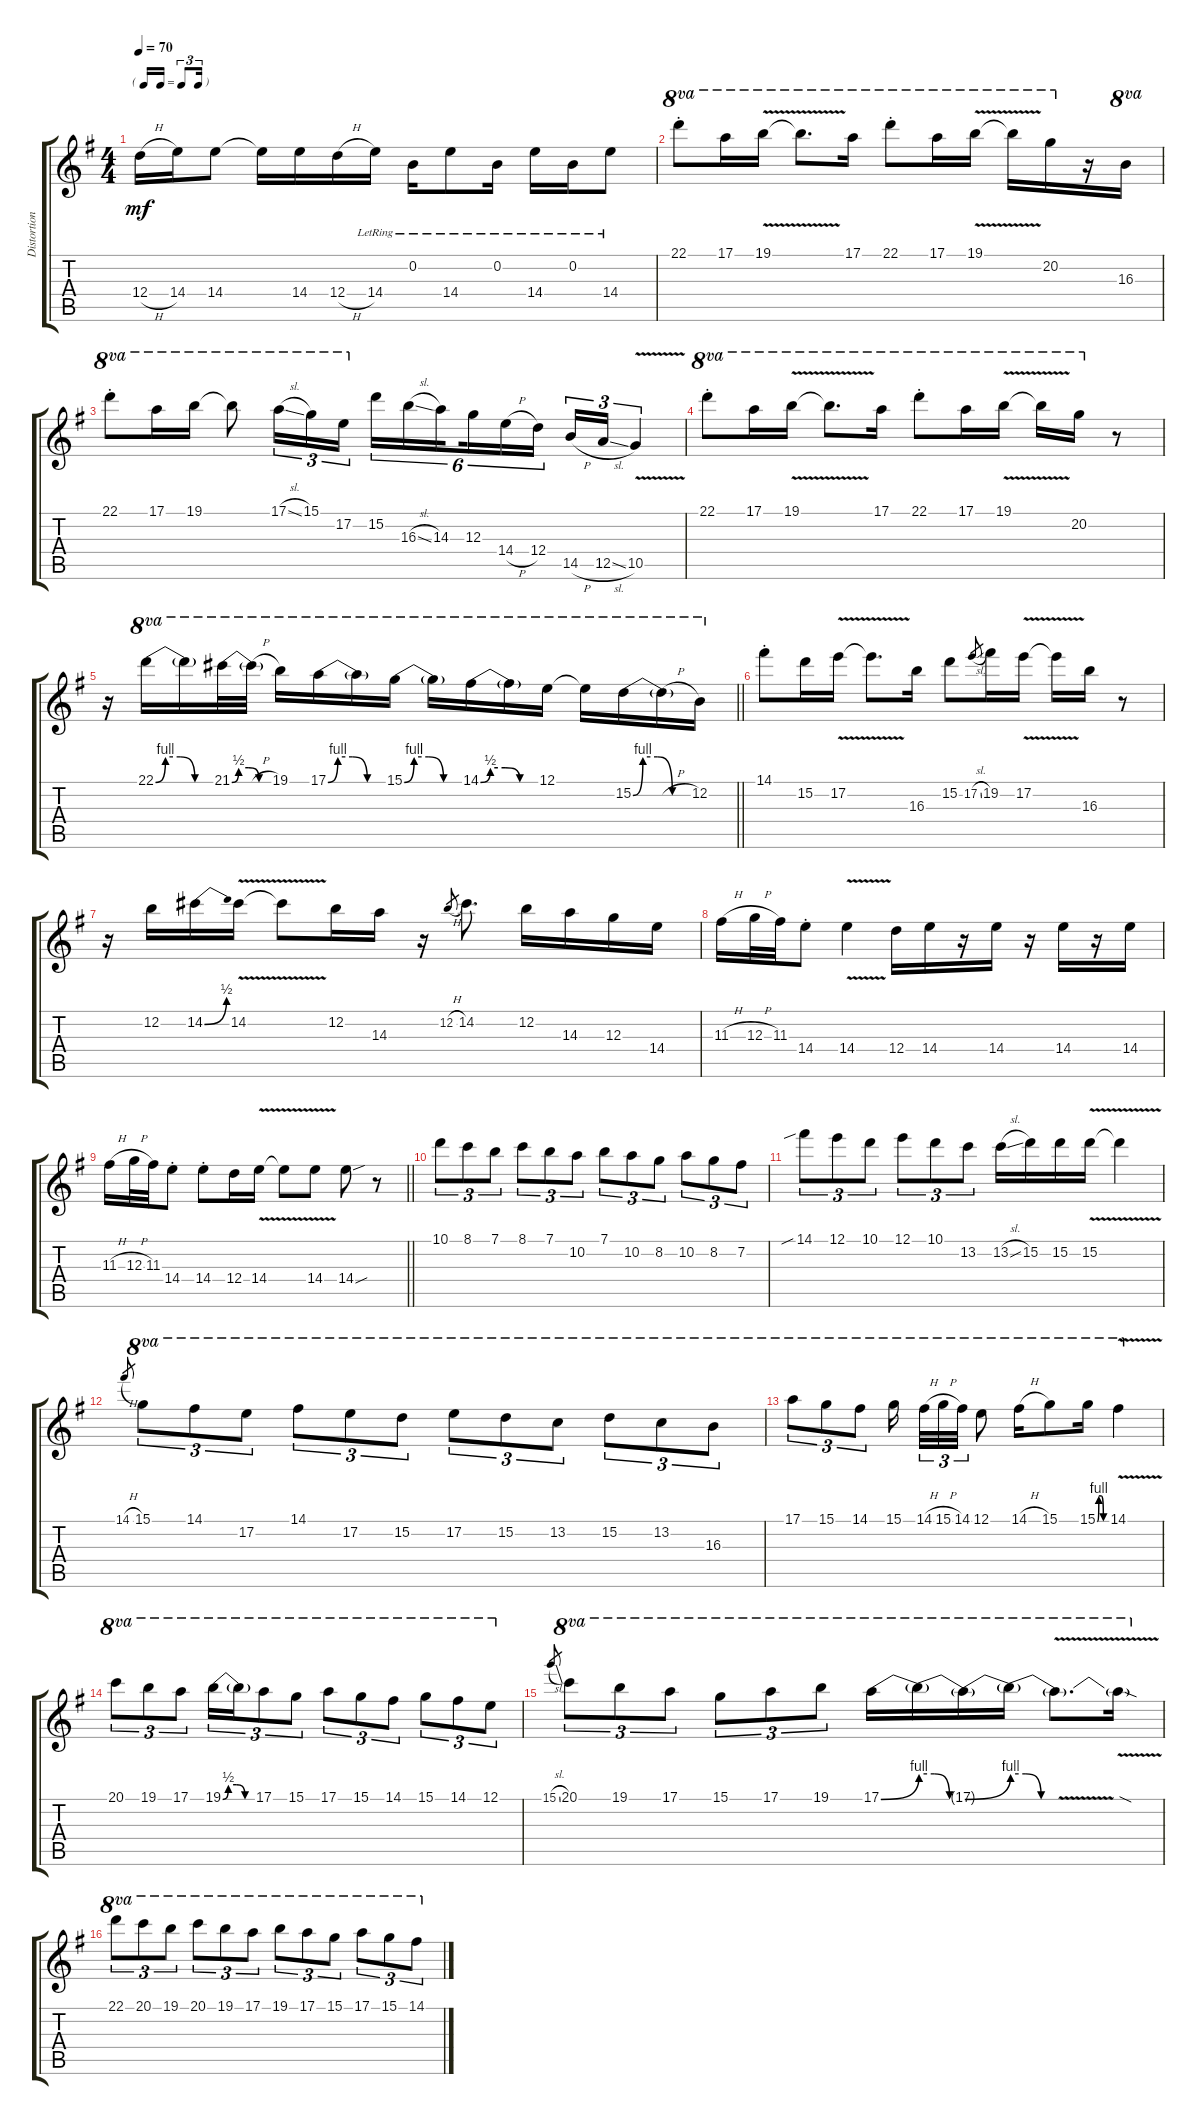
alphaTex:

\track ("Distortion 1" "Distortion") {instrument distortionguitar}
\staff {score tabs}
\tuning (E4 B3 G3 D3 A2 E2) {hide}
\ts (4 4)
\tf triplet16th
\tempo 70
\clef g2
\ks g
12.4{h}.16{dy mf} 14.4.16 14.4.8 14.4{t}.16 14.4.16 12.4{h}.16 14.4{lr}.16 0.2{lr}.16 14.4{lr}.8 0.2{lr}.16 14.4{lr}.16 0.2{lr}.16 14.4{lr}.8 |
22.1{st}.8{ot 8va} 17.1.16{ot 8va} 19.1{v}.16{ot 8va} 19.1{v t}.8{d ot 8va} 17.1.16{ot 8va} 22.1{st}.8{ot 8va} 17.1.16{ot 8va} 19.1{v}.16{ot 8va} 19.1{v t}.16{ot 8va} 20.2.16{ot 8va} r.16 16.3.16{ot 8va} |
22.1{st}.8{ot 8va} 17.1.16{ot 8va} 19.1.16{ot 8va} 19.1{t}.8{ot 8va} 17.1{sl}.16{tu (3 2) ot 8va} 15.1.16{tu (3 2) ot 8va} 17.2.16{tu (3 2) ot 8va} 15.2.16{tu (6 4)} 16.3{sl}.16{tu (6 4)} 14.3.16{tu (6 4) beam splitsecondary} 12.3.16{tu (6 4)} 14.4{h}.16{tu (6 4)} 12.4.16{tu (6 4)} 14.5{h}.16{tu (3 2)} 12.5{sl}.16{tu (3 2)} 10.5{v}.4{tu (3 2)} |
22.1{st}.8{ot 8va} 17.1.16{ot 8va} 19.1{v}.16{ot 8va} 19.1{v t}.8{d ot 8va} 17.1.16{ot 8va} 22.1{st}.8{ot 8va} 17.1.16{ot 8va} 19.1{v}.16{ot 8va} 19.1{v t}.16{ot 8va} 20.2.16{ot 8va} r.8 |
\barLineRight lightlight
r.16 22.1{be (custom 0 0 10 4 25 4 40 0 60 0)}.16{ot 8va} 22.1{t}.16{ot 8va} 21.1{be (custom 0 0 10 2 25 2 40 0 60 0)}.32{ot 8va} 21.1{h t}.32{ot 8va} 19.1.16{ot 8va} 17.1{be (custom 0 0 10 4 25 4 40 0 60 0)}.16{ot 8va} 17.1{t}.16{ot 8va} 15.1{be (custom 0 0 10 4 25 4 40 0 60 0)}.16{ot 8va} 15.1{t}.16{ot 8va} 14.1{be (custom 0 0 10 2 25 2 40 0 60 0)}.16{ot 8va} 14.1{t}.16{ot 8va} 12.1.16{ot 8va} 12.1{t}.16{ot 8va} 15.2{be (custom 0 0 10 4 25 4 40 0 60 0)}.16{ot 8va} 15.2{h t}.16{ot 8va} 12.2.16{ot 8va} |
14.1{st}.8 15.2.16 17.2{v}.16 17.2{v t}.8{d} 16.3.16 15.2.8 17.2{sl}.8{gr} 19.2.16 17.2{v}.16 17.2{v t}.16 16.3.16 r.8 |
r.16 12.2.16 14.2{be (bend 0 0 60 2)}.16 14.2{v}.16 14.2{v t}.8 12.2.16 14.3.16 r.16 12.2{h}.8{gr} 14.2.8{d} 12.2.16 14.3.16 12.3.16 14.4.16 |
11.3{h}.16 12.3{h}.32 11.3.32 14.4{st}.8 14.4{v}.4 12.4.16 14.4.16 r.16 14.4.16 r.16 14.4.16 r.16 14.4.16 |
\barLineRight lightlight
11.3{h}.16 12.3{h}.32 11.3.32 14.4{st}.8 14.4{st}.8 12.4.16 14.4{v}.16 14.4{v t}.8 14.4{v}.8 14.4{sou}.8 r.8 |
10.1.8{tu (3 2)} 8.1.8{tu (3 2)} 7.1.8{tu (3 2)} 8.1.8{tu (3 2)} 7.1.8{tu (3 2)} 10.2.8{tu (3 2)} 7.1.8{tu (3 2)} 10.2.8{tu (3 2)} 8.2.8{tu (3 2)} 10.2.8{tu (3 2)} 8.2.8{tu (3 2)} 7.2.8{tu (3 2)} |
14.1{sib}.8{tu (3 2)} 12.1.8{tu (3 2)} 10.1.8{tu (3 2)} 12.1.8{tu (3 2)} 10.1.8{tu (3 2)} 13.2.8{tu (3 2)} 13.2{sl}.16 15.2.16 15.2.16 15.2{v}.16 15.2{v t}.4 |
14.1{h}.8{gr} 15.1.8{tu (3 2) ot 8va} 14.1.8{tu (3 2) ot 8va} 17.2.8{tu (3 2) ot 8va} 14.1.8{tu (3 2) ot 8va} 17.2.8{tu (3 2) ot 8va} 15.2.8{tu (3 2) ot 8va} 17.2.8{tu (3 2) ot 8va} 15.2.8{tu (3 2) ot 8va} 13.2.8{tu (3 2) ot 8va} 15.2.8{tu (3 2) ot 8va} 13.2.8{tu (3 2) ot 8va} 16.3.8{tu (3 2) ot 8va} |
17.1.8{tu (3 2) ot 8va} 15.1.8{tu (3 2) ot 8va} 14.1.8{tu (3 2) ot 8va} 15.1.16{ot 8va beam splitsecondary} 14.1{h}.32{tu (3 2) ot 8va} 15.1{h}.32{tu (3 2) ot 8va} 14.1.32{tu (3 2) ot 8va} 12.1.8{ot 8va} 14.1{h}.16{ot 8va} 15.1.8{ot 8va} 15.1{be (custom 0 0 10 4 25 4 40 0 60 0)}.16{ot 8va} 14.1{v}.4{ot 8va} |
20.1.8{tu (3 2) ot 8va} 19.1.8{tu (3 2) ot 8va} 17.1.8{tu (3 2) ot 8va} 19.1{be (custom 0 0 10 2 25 2 40 0 60 0)}.16{tu (3 2) ot 8va} 19.1{t}.16{tu (3 2) ot 8va} 17.1.8{tu (3 2) ot 8va} 15.1.8{tu (3 2) ot 8va} 17.1.8{tu (3 2) ot 8va} 15.1.8{tu (3 2) ot 8va} 14.1.8{tu (3 2) ot 8va} 15.1.8{tu (3 2) ot 8va} 14.1.8{tu (3 2) ot 8va} 12.1.8{tu (3 2) ot 8va} |
15.1{sl}.8{gr} 20.1.8{tu (3 2) ot 8va} 19.1.8{tu (3 2) ot 8va} 17.1.8{tu (3 2) ot 8va} 15.1.8{tu (3 2) ot 8va} 17.1.8{tu (3 2) ot 8va} 19.1.8{tu (3 2) ot 8va} 17.1{be (bend 0 0 60 4)}.16{ot 8va} 17.1{be (custom 0 4 20 4 40 0 60 0) t}.16{ot 8va} 17.1{be (bend 0 0 60 4) t}.16{ot 8va} 17.1{be (custom 0 4 20 4 40 0 60 0) t}.16{ot 8va} 17.1{v t}.8{d ot 8va} 17.1{sod t}.16{ot 8va} |
22.1.8{tu (3 2) ot 8va} 20.1.8{tu (3 2) ot 8va} 19.1.8{tu (3 2) ot 8va} 20.1.8{tu (3 2) ot 8va} 19.1.8{tu (3 2) ot 8va} 17.1.8{tu (3 2) ot 8va} 19.1.8{tu (3 2) ot 8va} 17.1.8{tu (3 2) ot 8va} 15.1.8{tu (3 2) ot 8va} 17.1.8{tu (3 2) ot 8va} 15.1.8{tu (3 2) ot 8va} 14.1.8{tu (3 2) ot 8va}
